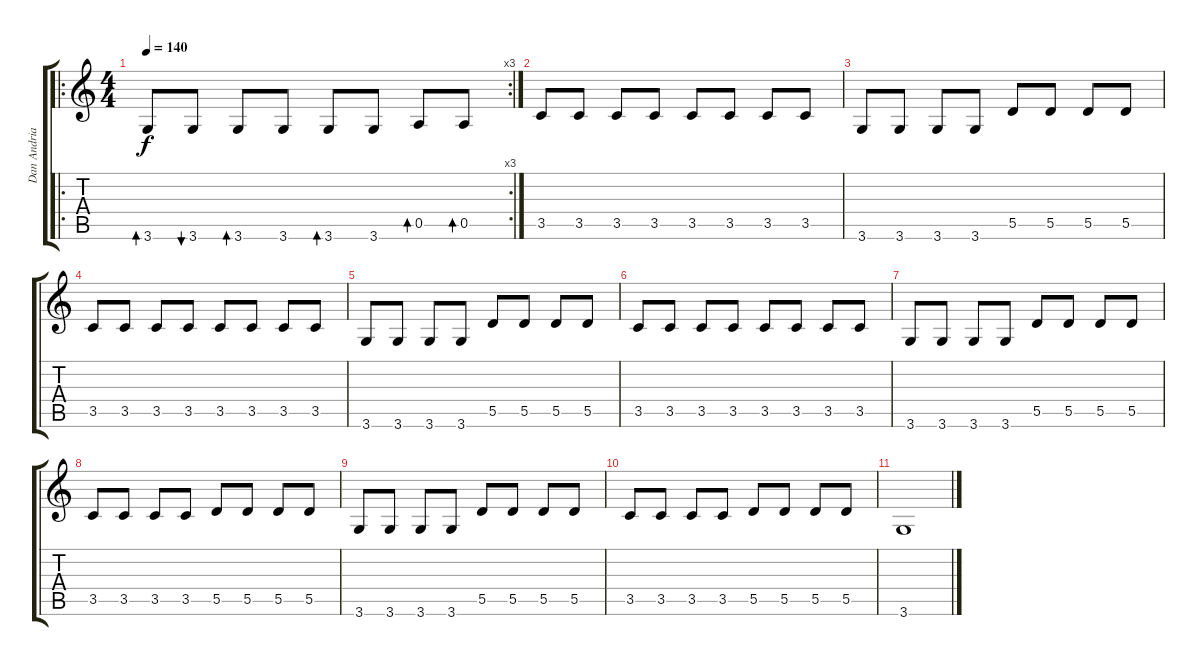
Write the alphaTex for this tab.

\track ("Dan Andriano" "Dan Andria") {instrument electricbasspick}
\staff {score tabs}
\tuning (E4 B3 G3 D3 A2 E2) {hide}
\ro
\rc 3
\ts (4 4)
\tempo 140
\clef g2
\ks c
3.6.8{bd 60 dy f} 3.6.8{bu 60} 3.6.8{bd 60} 3.6.8 3.6.8{bd 60} 3.6.8 0.5.8{bd 60} 0.5.8{bd 60} |
3.5.8 3.5.8 3.5.8 3.5.8 3.5.8 3.5.8 3.5.8 3.5.8 |
3.6.8 3.6.8 3.6.8 3.6.8 5.5.8 5.5.8 5.5.8 5.5.8 |
3.5.8 3.5.8 3.5.8 3.5.8 3.5.8 3.5.8 3.5.8 3.5.8 |
3.6.8 3.6.8 3.6.8 3.6.8 5.5.8 5.5.8 5.5.8 5.5.8 |
3.5.8 3.5.8 3.5.8 3.5.8 3.5.8 3.5.8 3.5.8 3.5.8 |
3.6.8 3.6.8 3.6.8 3.6.8 5.5.8 5.5.8 5.5.8 5.5.8 |
3.5.8 3.5.8 3.5.8 3.5.8 5.5.8 5.5.8 5.5.8 5.5.8 |
3.6.8 3.6.8 3.6.8 3.6.8 5.5.8 5.5.8 5.5.8 5.5.8 |
3.5.8 3.5.8 3.5.8 3.5.8 5.5.8 5.5.8 5.5.8 5.5.8 |
3.6.1
